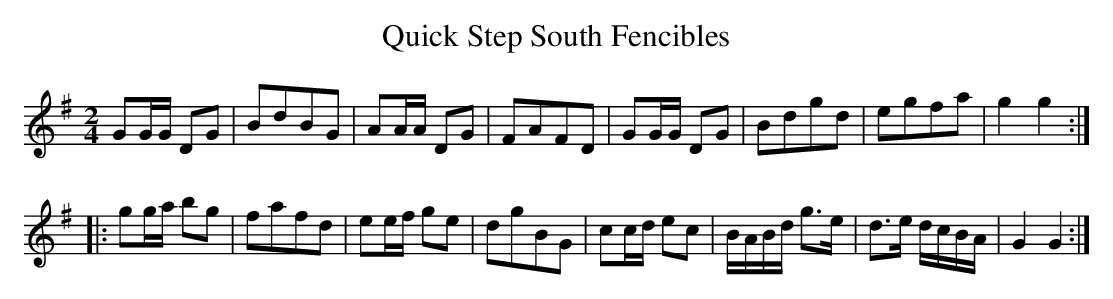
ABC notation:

X:1
T:Quick Step South Fencibles
M:2/4
L:1/8
K:G
GG/G/ DG| BdBG| AA/A/ DG| FAFD|\
GG/G/ DG| Bdgd| egfa| g2g2::
gg/a/ bg| fafd| ee/f/ ge| dgBG|\
cc/d/ ec| B/A/B/d/ g>e| d>e d/c/B/A/| G2 G2:|
